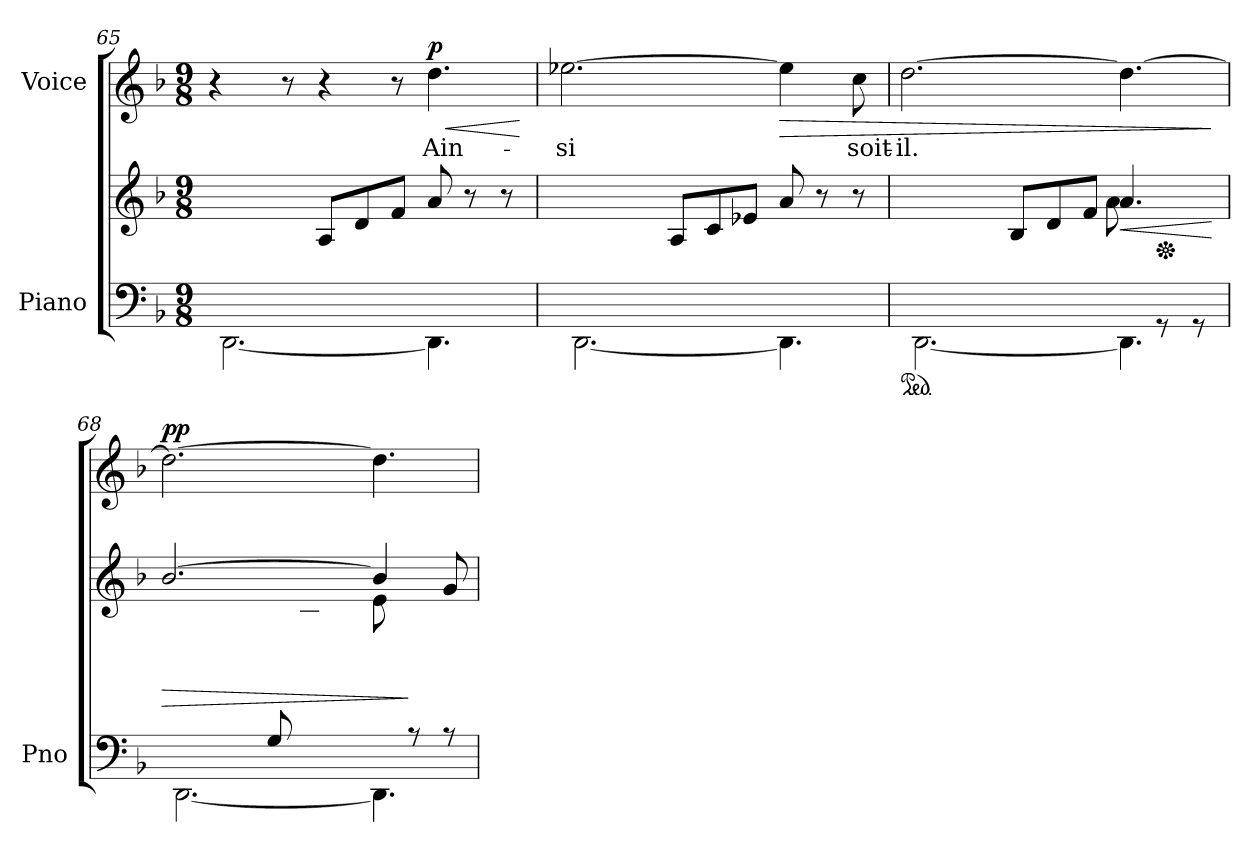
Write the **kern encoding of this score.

**kern	**kern	**dynam	**kern	**text	**dynam
*part2	*part2	*part2	*part1	*part1	*part1
*staff3	*staff2	*staff2/3	*staff1	*staff1	*staff1
*I"Piano	*	*	*I"Voice	*	*
*I'Pno	*	*	*	*	*
*clefF4	*clefG2	*	*clefG2	*	*
*k[b-]	*k[b-]	*	*k[b-]	*	*
*M9/8	*M9/8	*	*M9/8	*	*
=65	=65	=65	=65	=65	=65
*^	*	*	*	*	*
8DD/Lyy	(>[2.DD\	4.ryy	.	4r	.	.
8AA/	.	.	.	.	.	.
8F/J	.	.	.	8r	.	.
4.ryy	.	8A/L	.	4r	.	.
.	.	8d/	.	.	.	.
.	.	8f/J	.	8r	.	.
!	!	!	!	!	!LO:LY:b	!LO:HP:b
!	!	!	!	!	!	!LO:DY:n=1:a
4ryy	4.DD\]	8a/	.	4.dd\	Ain-	< p
.	.	8r	.	.	.	.
8ryy	.	8r	.	.	.	.
*v	*v	*	*	*	*	*
.	.	.	.	.	[
=66	=66	=66	=66	=66	=66
*^	*	*	*	*	*
!	!	!	!	!	!LO:LY:b	!
8DD/Lyy	(>[2.DD\	4.ryy	.	[2.ee-X\	-si	.
8C/	.	.	.	.	.	.
8F#X/J	.	.	.	.	.	.
4.ryy	.	8A/L	.	.	.	.
.	.	8c/	.	.	.	.
.	.	8e-X/J	.	.	.	.
!	!	!	!	!	!	!LO:HP:b
4ryy	4.DD\]	8a/)	.	4ee-\]	.	>
.	.	8r	.	.	.	.
!	!	!	!	!	!LO:LY:b	!
8ryy	.	8r	.	8cc\	soit-	.
=67	=67	=67	=67	=67	=67	=67
*ped	*	*	*	*	*	*
*	*	*^	*	*	*	*
!	!	!	!	!	!	!LO:LY:b	!
8DD/Lyy	[2.DD\	4.ryy	2.ryy	.	[2.dd\	-il.	.
8BB-/	.	.	.	.	.	.	.
8Fn/J	.	.	.	.	.	.	.
4.ryy	.	8B-/L	.	.	.	.	.
.	.	8d/	.	.	.	.	.
.	.	8f/J	.	.	.	.	.
!	!	!	!	!LO:HP:b	!	!	!
8ryy	4.DD\]	4.a/)	8a\	<	4.dd\_	.	.
*	*	*Xped	*	*	*	*	*
8rGG	.	.	4ryy	.	.	.	.
8rGG	.	.	.	.	.	.	.
*v	*v	*	*	*	*	*	*
*	*v	*v	*	*	*	*
.	.	[	.	.	]
!!LO:LB:g=z
=68	=68	=68	=68	=68	=68
*^	*	*	*	*	*
!	!	!	!LO:HP:b	!	!	!LO:DY:a
*	*	*^	*	*	*	*
*	*	*	*^	*	*	*	*
8DD/Lyy	[2.DD\	[2.b-/	2.ryy	2ryy	>	2.dd\_	.	pp
8BB-/	.	.	.	.	.	.	.	.
8E/J	.	.	.	.	.	.	.	.
8G/L	.	.	.	.	.	.	.	.
4ryy	.	.	.	8B-\	.	.	.	.
.	.	.	.	8d\J	.	.	.	.
8ryy	4.DD\]	4b-/]	8e\	4.ryy	.	4.dd\]	.	.
8r	.	.	4ryy	.	]	.	.	.
8r	.	8g/	.	.	.	.	.	.
*v	*v	*	*	*	*	*	*	*
*	*v	*v	*v	*	*	*	*
=	=	=	=	=	=
*-	*-	*-	*-	*-	*-
